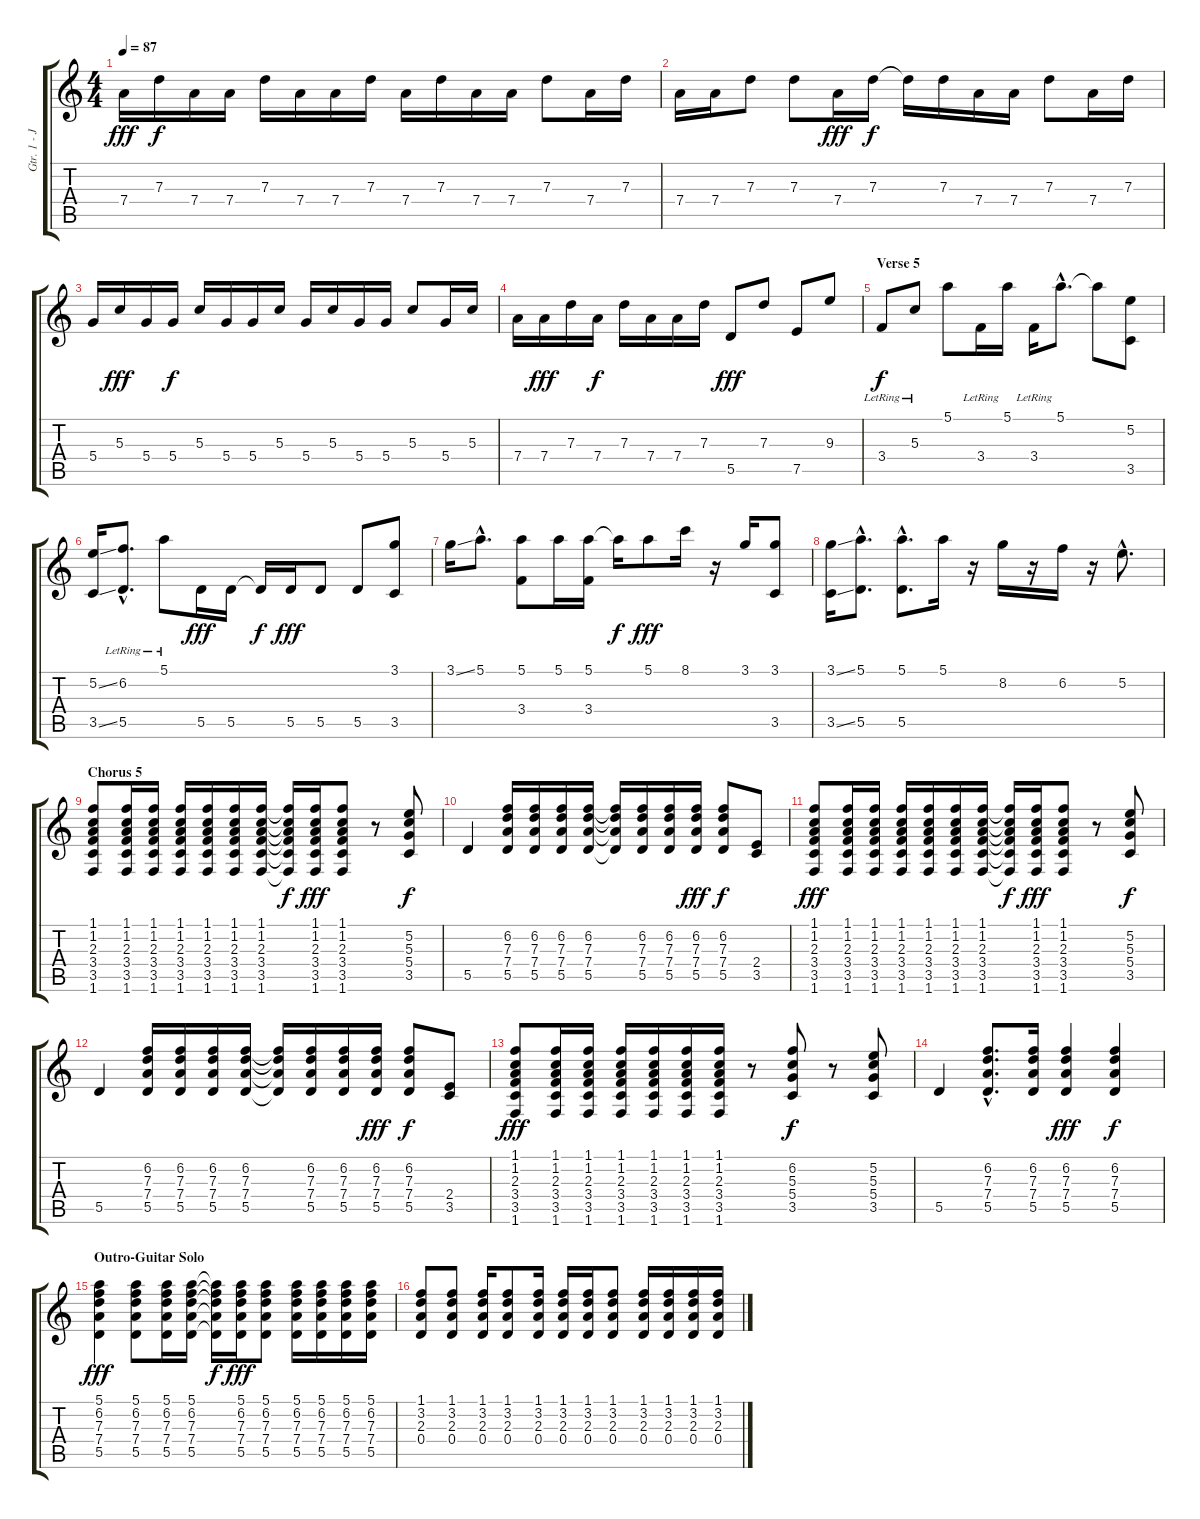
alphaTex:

\track ("Gtr. 1 - John (clean)" "Gtr. 1 - J") {instrument electricguitarjazz}
\staff {score tabs}
\tuning (E4 B3 G3 D3 A2 E2) {hide}
\ts (4 4)
\tempo 87
\clef g2
\ks c
7.4.16{dy fff} 7.3.16{dy f} 7.4.16 7.4.16 7.3.16 7.4.16 7.4.16 7.3.16 7.4.16 7.3.16 7.4.16 7.4.16 7.3.8 7.4.16 7.3.16 |
7.4.16 7.4.16 7.3.8 7.3.8 7.4.16{dy fff} 7.3.16{dy f} 7.3{t}.16 7.3.16 7.4.16 7.4.16 7.3.8 7.4.16 7.3.16 |
5.4.16 5.3.16{dy fff} 5.4.16 5.4.16{dy f} 5.3.16 5.4.16 5.4.16 5.3.16 5.4.16 5.3.16 5.4.16 5.4.16 5.3.8 5.4.16 5.3.16 |
7.4.16 7.4.16{dy fff} 7.3.16 7.4.16{dy f} 7.3.16 7.4.16 7.4.16 7.3.16 5.5.8{dy fff} 7.3.8 7.5.8 9.3.8 |
\section ("" "Verse 5")
3.4{lr}.8{dy f} 5.3{lr}.8 5.1.8 3.4{lr}.16 5.1.16 3.4{lr}.16 5.1{hac}.8{d} 5.1{t}.8 (5.2 3.5).8 |
(5.2{ss} 3.5{ss}).16 (6.2{hac} 5.5{hac lr}).8{d} 5.1{lr}.8 5.5.16{dy fff} 5.5.16 5.5{t}.16{dy f} 5.5.16{dy fff} 5.5.8 5.5.8 (3.1 3.5).8 |
3.1{ss}.16 5.1{hac}.8{d} (5.1 3.4).8 5.1.16 (5.1 3.4).16 5.1{t}.16{dy f} 5.1.8{dy fff} 8.1.16 r.16 3.1.16 (3.1 3.5).8 |
(3.1{ss} 3.5{ss}).16 (5.1{hac} 5.5{hac}).8{d} (5.1{hac} 5.5{hac}).8{d} 5.1.16 r.16 8.2.16 r.16 6.2.16 r.16 5.2{hac}.8{d} |
\section ("" "Chorus 5")
(1.1 1.2 2.3 3.4 3.5 1.6).8 (1.1 1.2 2.3 3.4 3.5 1.6).16 (1.1 1.2 2.3 3.4 3.5 1.6).16 (1.1 1.2 2.3 3.4 3.5 1.6).16 (1.1 1.2 2.3 3.4 3.5 1.6).16 (1.1 1.2 2.3 3.4 3.5 1.6).16 (1.1 1.2 2.3 3.4 3.5 1.6).16 (1.1{t} 1.2{t} 2.3{t} 3.4{t} 3.5{t} 1.6{t}).16{dy f} (1.1 1.2 2.3 3.4 3.5 1.6).16{dy fff} (1.1 1.2 2.3 3.4 3.5 1.6).8 r.8 (5.2 5.3 5.4 3.5).8{dy f} |
5.5.4 (6.2 7.3 7.4 5.5).16 (6.2 7.3 7.4 5.5).16 (6.2 7.3 7.4 5.5).16 (6.2 7.3 7.4 5.5).16 (6.2{t} 7.3{t} 7.4{t} 5.5{t}).16 (6.2 7.3 7.4 5.5).16 (6.2 7.3 7.4 5.5).16 (6.2 7.3 7.4 5.5).16{dy fff} (6.2 7.3 7.4 5.5).8{dy f} (2.4 3.5).8 |
(1.1 1.2 2.3 3.4 3.5 1.6).8{dy fff} (1.1 1.2 2.3 3.4 3.5 1.6).16 (1.1 1.2 2.3 3.4 3.5 1.6).16 (1.1 1.2 2.3 3.4 3.5 1.6).16 (1.1 1.2 2.3 3.4 3.5 1.6).16 (1.1 1.2 2.3 3.4 3.5 1.6).16 (1.1 1.2 2.3 3.4 3.5 1.6).16 (1.1{t} 1.2{t} 2.3{t} 3.4{t} 3.5{t} 1.6{t}).16{dy f} (1.1 1.2 2.3 3.4 3.5 1.6).16{dy fff} (1.1 1.2 2.3 3.4 3.5 1.6).8 r.8 (5.2 5.3 5.4 3.5).8{dy f} |
5.5.4 (6.2 7.3 7.4 5.5).16 (6.2 7.3 7.4 5.5).16 (6.2 7.3 7.4 5.5).16 (6.2 7.3 7.4 5.5).16 (6.2{t} 7.3{t} 7.4{t} 5.5{t}).16 (6.2 7.3 7.4 5.5).16 (6.2 7.3 7.4 5.5).16 (6.2 7.3 7.4 5.5).16{dy fff} (6.2 7.3 7.4 5.5).8{dy f} (2.4 3.5).8 |
(1.1 1.2 2.3 3.4 3.5 1.6).8{dy fff} (1.1 1.2 2.3 3.4 3.5 1.6).16 (1.1 1.2 2.3 3.4 3.5 1.6).16 (1.1 1.2 2.3 3.4 3.5 1.6).16 (1.1 1.2 2.3 3.4 3.5 1.6).16 (1.1 1.2 2.3 3.4 3.5 1.6).16 (1.1 1.2 2.3 3.4 3.5 1.6).16 r.8 (6.2 5.3 5.4 3.5).8{dy f} r.8 (5.2 5.3 5.4 3.5).8 |
5.5.4 (6.2{hac} 7.3{hac} 7.4{hac} 5.5{hac}).8{d} (6.2 7.3 7.4 5.5).16 (6.2 7.3 7.4 5.5).4{dy fff} (6.2 7.3 7.4 5.5).4{dy f} |
\section ("" "Outro-Guitar Solo")
(5.1 6.2 7.3 7.4 5.5).4{dy fff} (5.1 6.2 7.3 7.4 5.5).8 (5.1 6.2 7.3 7.4 5.5).16 (5.1 6.2 7.3 7.4 5.5).16 (5.1{t} 6.2{t} 7.3{t} 7.4{t} 5.5{t}).16{dy f} (5.1 6.2 7.3 7.4 5.5).16{dy fff} (5.1 6.2 7.3 7.4 5.5).8 (5.1 6.2 7.3 7.4 5.5).16 (5.1 6.2 7.3 7.4 5.5).16 (5.1 6.2 7.3 7.4 5.5).16 (5.1 6.2 7.3 7.4 5.5).16 |
(1.1 3.2 2.3 0.4).8 (1.1 3.2 2.3 0.4).8 (1.1 3.2 2.3 0.4).16 (1.1 3.2 2.3 0.4).8 (1.1 3.2 2.3 0.4).16 (1.1 3.2 2.3 0.4).16 (1.1 3.2 2.3 0.4).16 (1.1 3.2 2.3 0.4).8 (1.1 3.2 2.3 0.4).16 (1.1 3.2 2.3 0.4).16 (1.1 3.2 2.3 0.4).16 (1.1 3.2 2.3 0.4).16
